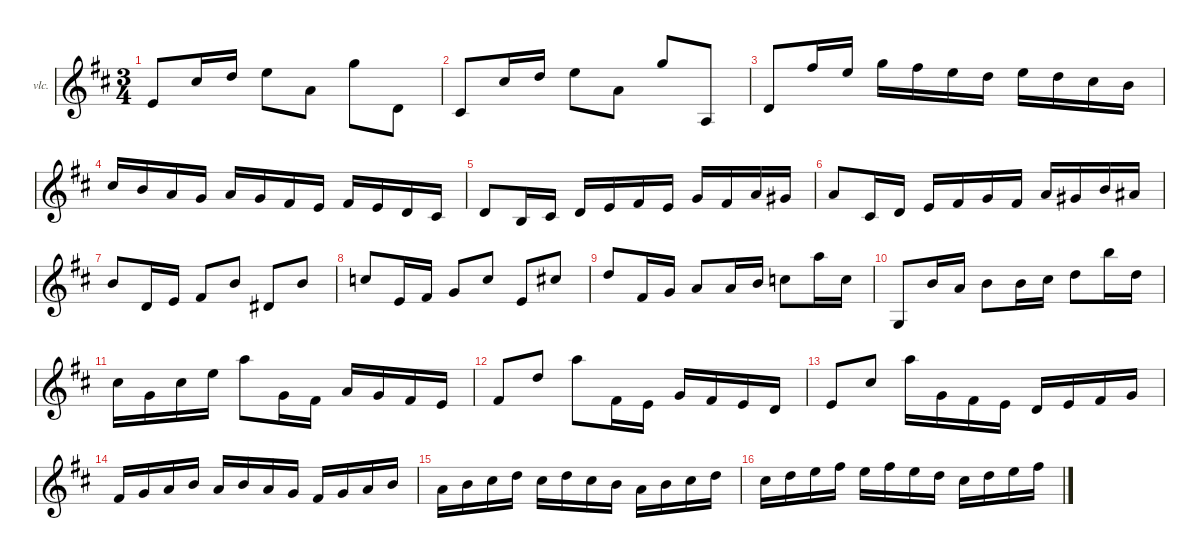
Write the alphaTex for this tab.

\hideDynamics
\bracketExtendMode nobrackets
\firstSystemTrackNameOrientation horizontal
\otherSystemsTrackNameOrientation horizontal
\track ("Solo Cello" "vlc.") {instrument cello}
\staff {score}
\tuning (A3 D3 G2 C2)
\ts (3 4)
\tempo (120 hide)
\clef g2
\ks bminor
14.2{acc forcenatural}.8{dy ff beam Up} 16.1{acc #}.16{beam Up} 17.1{acc forcenatural}.16{beam Up} 19.1{acc forcenatural}.8{beam Down} 19.2{acc forcenatural}.8{beam Down} 22.1{acc forcenatural}.8{beam Down} 19.3{acc forcenatural}.8{beam Down} |
18.3{acc #}.8{beam Up} 16.1{acc #}.16{beam Up} 17.1{acc forcenatural}.16{beam Up} 19.1{acc forcenatural}.8{beam Down} 19.2{acc forcenatural}.8{beam Down} 22.1{acc forcenatural}.8{beam Up} 21.4{acc forcenatural}.8{beam Up} |
19.3{acc forcenatural}.8{beam Up} 21.1{acc #}.16{beam Up} 19.1{acc forcenatural}.16{beam Up} 22.1{acc forcenatural}.16{beam Down} 21.1{acc #}.16{beam Down} 19.1{acc forcenatural}.16{beam Down} 17.1{acc forcenatural}.16{beam Down} 19.1{acc forcenatural}.16{beam Down} 17.1{acc forcenatural}.16{beam Down} 16.1{acc #}.16{beam Down} 14.1{acc forcenatural}.16{beam Down} |
16.1{acc #}.16{beam Up} 14.1{acc forcenatural}.16{beam Up} 19.2{acc forcenatural}.16{beam Up} 17.2{acc forcenatural}.16{beam Up} 19.2{acc forcenatural}.16{beam Up} 17.2{acc forcenatural}.16{beam Up} 16.2{acc #}.16{beam Up} 14.2{acc forcenatural}.16{beam Up} 16.2{acc #}.16{beam Up} 14.2{acc forcenatural}.16{beam Up} 19.3{acc forcenatural}.16{beam Up} 18.3{acc #}.16{beam Up} |
19.3{acc forcenatural}.8{beam Up} 16.3{acc forcenatural}.16{beam Up} 18.3{acc #}.16{beam Up} 19.3{acc forcenatural}.16{beam Up} 14.2{acc forcenatural}.16{beam Up} 16.2{acc #}.16{beam Up} 14.2{acc forcenatural}.16{beam Up} 17.2{acc forcenatural}.16{beam Up} 16.2{acc #}.16{beam Up} 19.2{acc forcenatural}.16{beam Up} 18.2{acc #}.16{beam Up} |
19.2{acc forcenatural}.8{beam Up} 18.3{acc #}.16{beam Up} 19.3{acc forcenatural}.16{beam Up} 14.2{acc forcenatural}.16{beam Up} 16.2{acc #}.16{beam Up} 17.2{acc forcenatural}.16{beam Up} 16.2{acc #}.16{beam Up} 19.2{acc forcenatural}.16{beam Up} 18.2{acc #}.16{beam Up} 14.1{acc forcenatural}.16{beam Up} 13.1{acc #}.16{beam Up} |
14.1{acc forcenatural}.8{beam Up} 12.2{acc forcenatural}.16{beam Up} 14.2{acc forcenatural}.16{beam Up} 16.2{acc #}.8{beam Up} 14.1{acc forcenatural}.8{beam Up} 13.2{acc #}.8{beam Up} 14.1{acc forcenatural}.8{beam Up} |
15.1{acc forcenatural}.8{beam Up} 14.2{acc forcenatural}.16{beam Up} 16.2{acc #}.16{beam Up} 17.2{acc forcenatural}.8{beam Up} 15.1{acc forcenatural}.8{beam Up} 14.2{acc forcenatural}.8{beam Up} 16.1{acc #}.8{beam Up} |
17.1{acc forcenatural}.8{beam Up} 16.2{acc #}.16{beam Up} 17.2{acc forcenatural}.16{beam Up} 19.2{acc forcenatural}.8{beam Up} 19.2{acc forcenatural}.16{beam Up} 21.2{acc forcenatural}.16{beam Up} 22.2{acc forcenatural}.8{beam Down} 24.1{acc forcenatural}.16{beam Down} 22.2{acc forcenatural}.16{beam Down} |
19.4{acc forcenatural}.8{beam Up} 21.2{acc forcenatural}.16{beam Up} 19.2{acc forcenatural}.16{beam Up} 14.1{acc forcenatural}.8{beam Down} 14.1{acc forcenatural}.16{beam Down} 16.1{acc #}.16{beam Down} 17.1{acc forcenatural}.8{beam Down} 26.1{acc forcenatural}.16{beam Down} 24.2{acc forcenatural}.16{beam Down} |
23.2{acc #}.16{beam Down} 24.3{acc forcenatural}.16{beam Down} 23.2{acc #}.16{beam Down} 26.2{acc forcenatural}.16{beam Down} 24.1{acc forcenatural}.8{beam Down} 17.2{acc forcenatural}.16{beam Down} 16.2{acc #}.16{beam Down} 19.2{acc forcenatural}.16{beam Up} 17.2{acc forcenatural}.16{beam Up} 16.2{acc #}.16{beam Up} 14.2{acc forcenatural}.16{beam Up} |
16.2{acc #}.8{beam Up} 17.1{acc forcenatural}.8{beam Up} 24.1{acc forcenatural}.8{beam Down} 23.3{acc #}.16{beam Down} 21.3{acc forcenatural}.16{beam Down} 24.3{acc forcenatural}.16{beam Up} 23.3{acc #}.16{beam Up} 21.3{acc forcenatural}.16{beam Up} 19.3{acc forcenatural}.16{beam Up} |
21.3{acc forcenatural}.8{beam Up} 23.2{acc #}.8{beam Up} 24.1{acc forcenatural}.16{beam Down} 17.2{acc forcenatural}.16{beam Down} 16.2{acc #}.16{beam Down} 14.2{acc forcenatural}.16{beam Down} 12.2{acc forcenatural}.16{beam Up} 14.2{acc forcenatural}.16{beam Up} 16.2{acc #}.16{beam Up} 17.2{acc forcenatural}.16{beam Up} |
16.2{acc #}.16{beam Up} 17.2{acc forcenatural}.16{beam Up} 19.2{acc forcenatural}.16{beam Up} 21.2{acc forcenatural}.16{beam Up} 19.2{acc forcenatural}.16{beam Up} 21.2{acc forcenatural}.16{beam Up} 19.2{acc forcenatural}.16{beam Up} 17.2{acc forcenatural}.16{beam Up} 16.2{acc #}.16{beam Up} 17.2{acc forcenatural}.16{beam Up} 19.2{acc forcenatural}.16{beam Up} 21.2{acc forcenatural}.16{beam Up} |
19.2{acc forcenatural}.16{beam Down} 14.1{acc forcenatural}.16{beam Down} 16.1{acc #}.16{beam Down} 17.1{acc forcenatural}.16{beam Down} 16.1{acc #}.16{beam Down} 17.1{acc forcenatural}.16{beam Down} 16.1{acc #}.16{beam Down} 14.1{acc forcenatural}.16{beam Down} 12.1{acc forcenatural}.16{beam Down} 14.1{acc forcenatural}.16{beam Down} 16.1{acc #}.16{beam Down} 17.1{acc forcenatural}.16{beam Down} |
16.1{acc #}.16{beam Down} 17.1{acc forcenatural}.16{beam Down} 19.1{acc forcenatural}.16{beam Down} 21.1{acc #}.16{beam Down} 19.1{acc forcenatural}.16{beam Down} 21.1{acc #}.16{beam Down} 19.1{acc forcenatural}.16{beam Down} 17.1{acc forcenatural}.16{beam Down} 16.1{acc #}.16{beam Down} 17.1{acc forcenatural}.16{beam Down} 19.1{acc forcenatural}.16{beam Down} 21.1{acc #}.16{beam Down}
